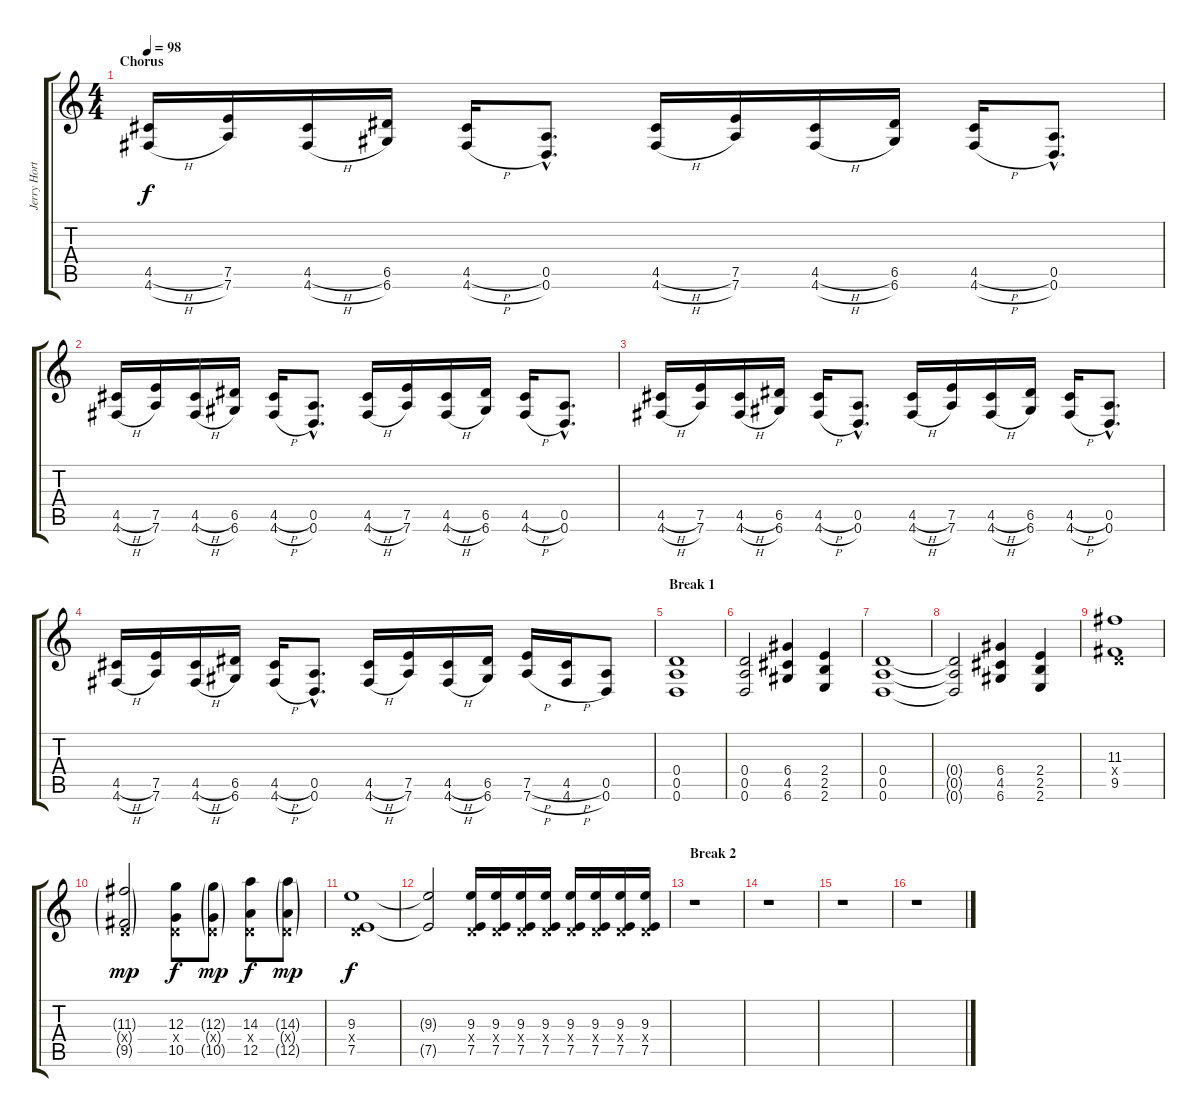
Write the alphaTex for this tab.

\track ("Jerry Horton Fills" "Jerry Hort") {instrument distortionguitar}
\staff {score tabs}
\tuning (E4 B3 G3 D3 A2 D2) {hide}
\ts (4 4)
\section ("" "Chorus")
\tempo 98
\clef g2
\ks c
(4.5{h} 4.6{h}).16{dy f} (7.5 7.6).16 (4.5{h} 4.6{h}).16 (6.5 6.6).16 (4.5{h} 4.6{h}).16 (0.5{hac} 0.6{hac}).8{d} (4.5{h} 4.6{h}).16 (7.5 7.6).16 (4.5{h} 4.6{h}).16 (6.5 6.6).16 (4.5{h} 4.6{h}).16 (0.5{hac} 0.6{hac}).8{d} |
(4.5{h} 4.6{h}).16 (7.5 7.6).16 (4.5{h} 4.6{h}).16 (6.5 6.6).16 (4.5{h} 4.6{h}).16 (0.5{hac} 0.6{hac}).8{d} (4.5{h} 4.6{h}).16 (7.5 7.6).16 (4.5{h} 4.6{h}).16 (6.5 6.6).16 (4.5{h} 4.6{h}).16 (0.5{hac} 0.6{hac}).8{d} |
(4.5{h} 4.6{h}).16 (7.5 7.6).16 (4.5{h} 4.6{h}).16 (6.5 6.6).16 (4.5{h} 4.6{h}).16 (0.5{hac} 0.6{hac}).8{d} (4.5{h} 4.6{h}).16 (7.5 7.6).16 (4.5{h} 4.6{h}).16 (6.5 6.6).16 (4.5{h} 4.6{h}).16 (0.5{hac} 0.6{hac}).8{d} |
(4.5{h} 4.6{h}).16 (7.5 7.6).16 (4.5{h} 4.6{h}).16 (6.5 6.6).16 (4.5{h} 4.6{h}).16 (0.5{hac} 0.6{hac}).8{d} (4.5{h} 4.6{h}).16 (7.5 7.6).16 (4.5{h} 4.6{h}).16 (6.5 6.6).16 (7.5{h} 7.6{h}).16 (4.5{h} 4.6{h}).16 (0.5 0.6).8 |
\section ("" "Break 1")
(0.4 0.5 0.6).1 |
(0.4 0.5 0.6).2 (6.4 4.5 6.6).4 (2.4 2.5 2.6).4 |
(0.4 0.5 0.6).1 |
(0.4{t} 0.5{t} 0.6{t}).2 (6.4 4.5 6.6).4 (2.4 2.5 2.6).4 |
(11.3 0.4{x} 9.5).1 |
(11.3{g} 0.4{g x} 9.5{g}).2{dy mp} (12.3 0.4{x} 10.5).8{dy f} (12.3{g} 0.4{g x} 10.5{g}).8{dy mp} (14.3 0.4{x} 12.5).8{dy f} (14.3{g} 0.4{g x} 12.5{g}).8{dy mp} |
(9.3 0.4{x} 7.5).1{dy f} |
(9.3{t} 7.5{t}).2 (9.3 0.4{x} 7.5).16 (9.3 0.4{x} 7.5).16 (9.3 0.4{x} 7.5).16 (9.3 0.4{x} 7.5).16 (9.3 0.4{x} 7.5).16 (9.3 0.4{x} 7.5).16 (9.3 0.4{x} 7.5).16 (9.3 0.4{x} 7.5).16 |
\section ("" "Break 2")
r.1 |
r.1 |
r.1 |
r.1
